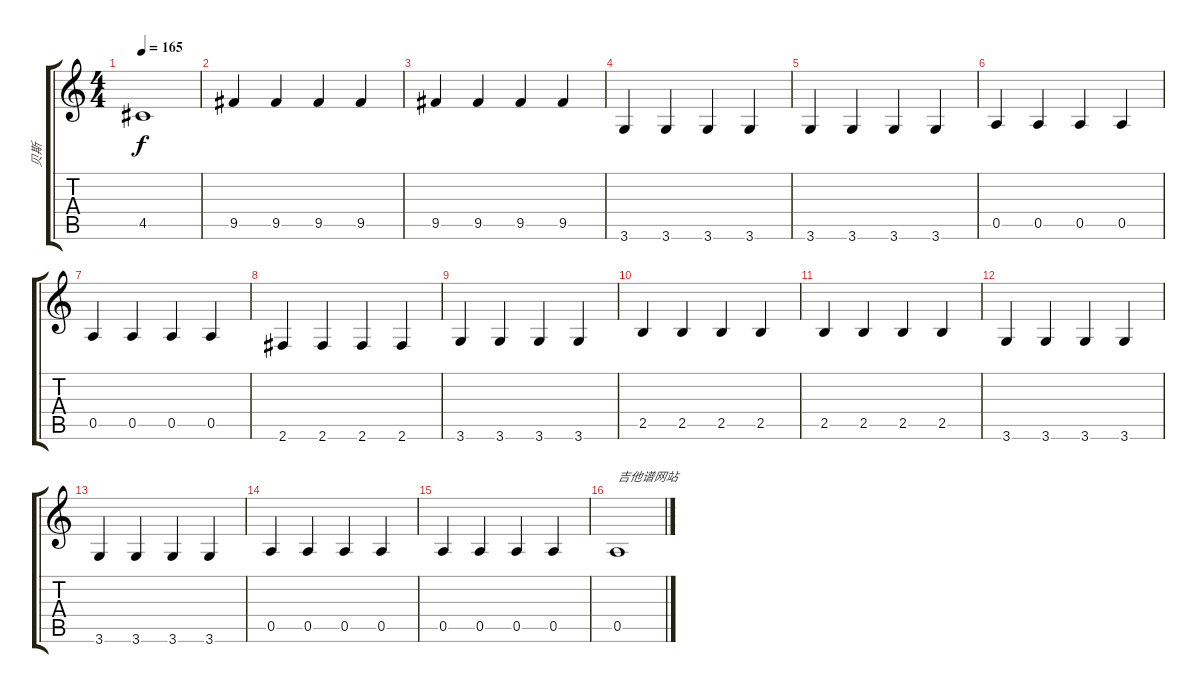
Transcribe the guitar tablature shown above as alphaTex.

\track ("贝斯" "贝斯") {instrument electricbasspick}
\staff {score tabs}
\tuning (E4 B3 G3 D3 A2 E2) {hide}
\ts (4 4)
\tempo 165
\clef g2
\ks c
4.5{t}.1{dy f} |
9.5.4 9.5.4 9.5.4 9.5.4 |
9.5.4 9.5.4 9.5.4 9.5.4 |
3.6.4 3.6.4 3.6.4 3.6.4 |
3.6.4 3.6.4 3.6.4 3.6.4 |
0.5.4 0.5.4 0.5.4 0.5.4 |
0.5.4 0.5.4 0.5.4 0.5.4 |
2.6.4 2.6.4 2.6.4 2.6.4 |
3.6.4 3.6.4 3.6.4 3.6.4 |
2.5.4 2.5.4 2.5.4 2.5.4 |
2.5.4 2.5.4 2.5.4 2.5.4 |
3.6.4 3.6.4 3.6.4 3.6.4 |
3.6.4 3.6.4 3.6.4 3.6.4 |
0.5.4 0.5.4 0.5.4 0.5.4 |
0.5.4 0.5.4 0.5.4 0.5.4 |
0.5.1{txt "吉他谱网站"}
